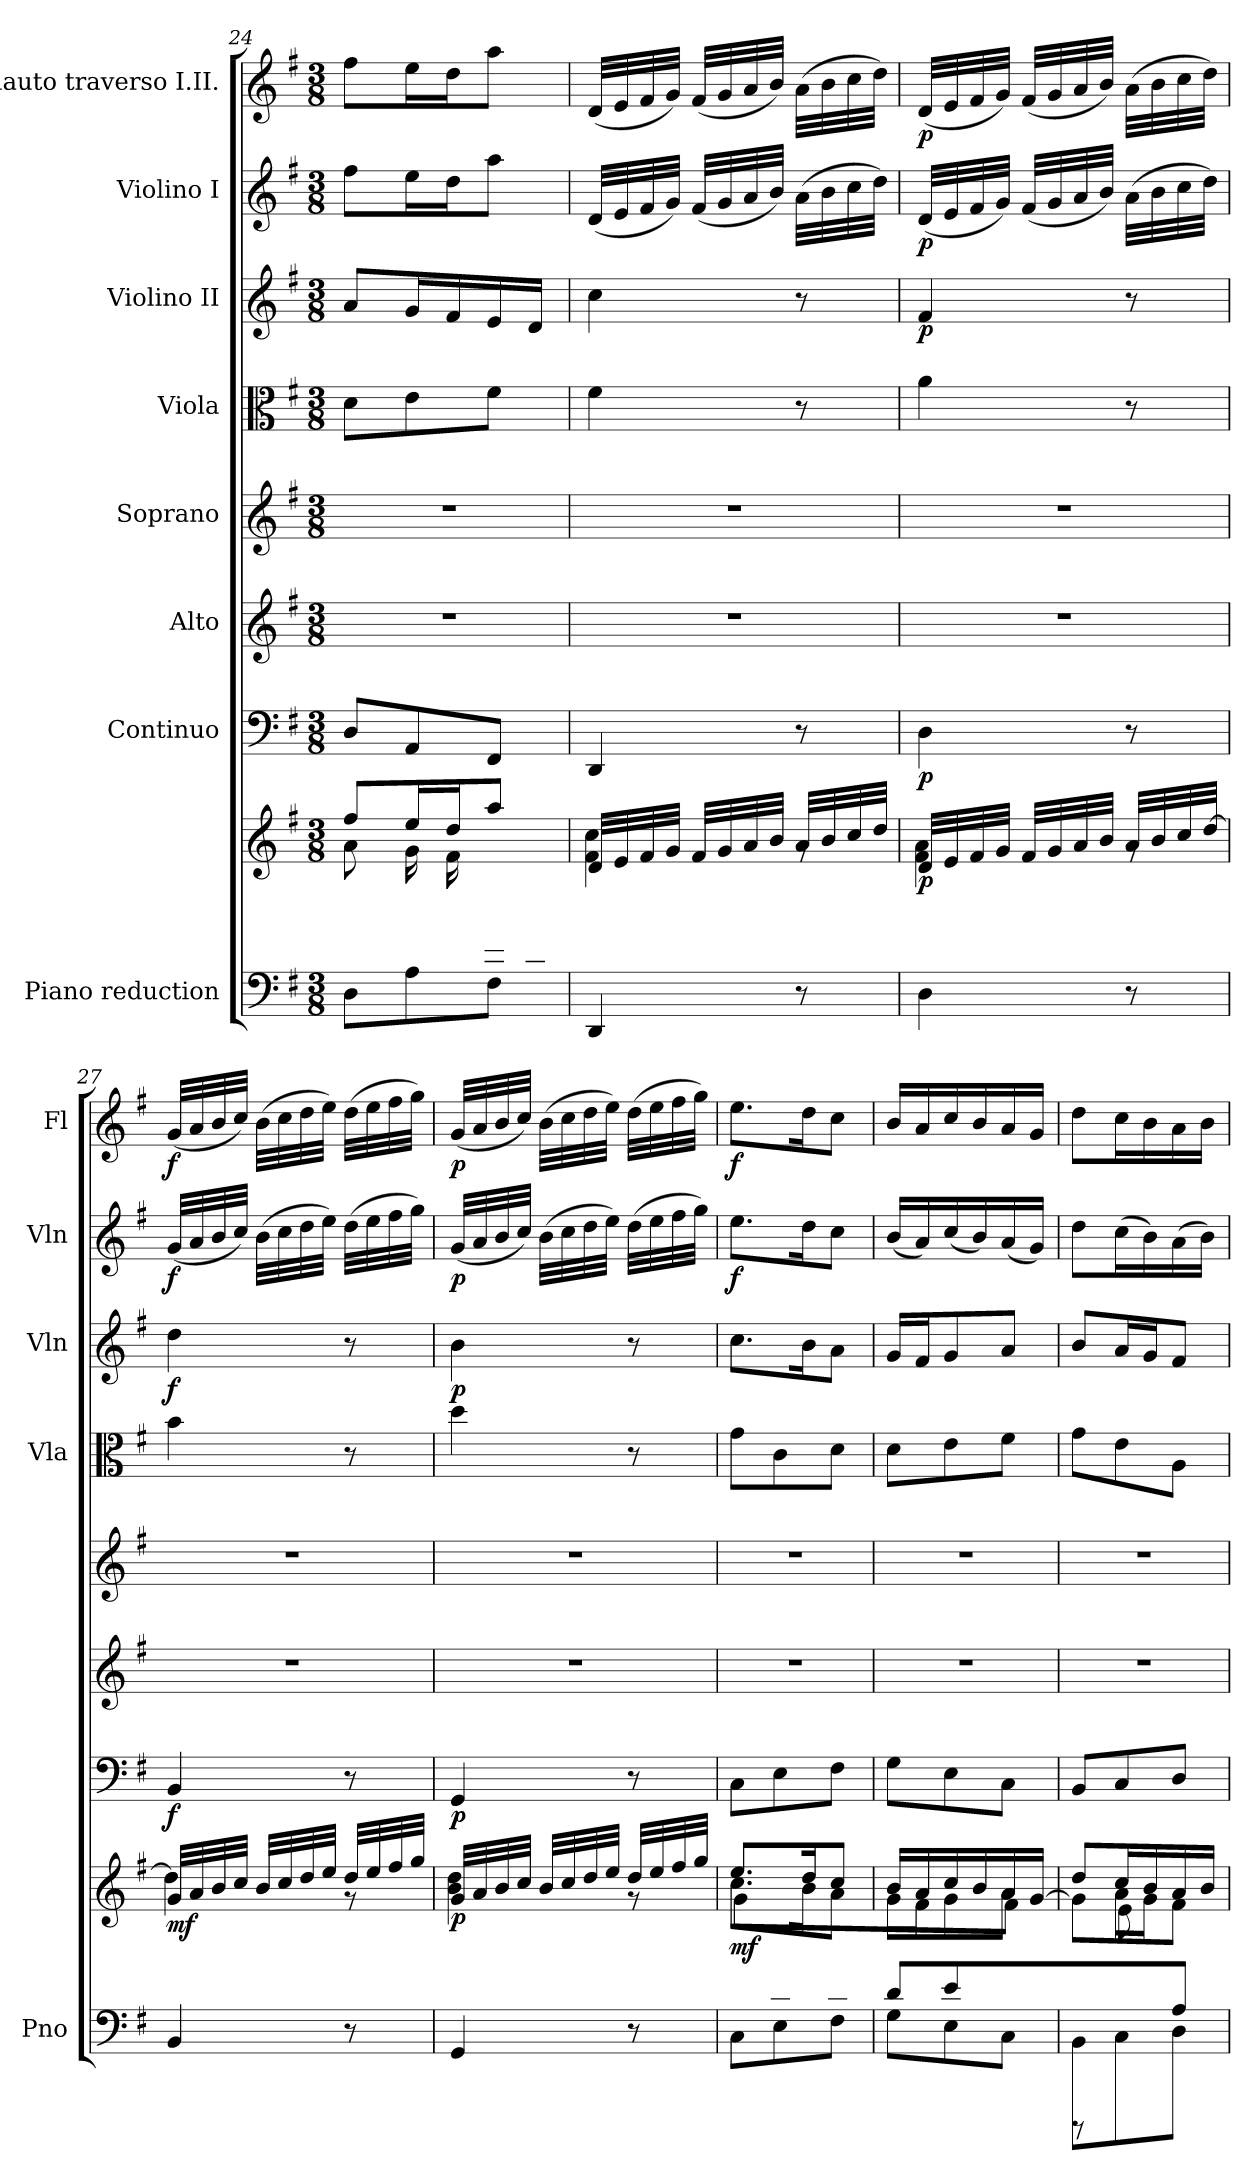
**kern	**kern	**dynam	**kern	**dynam	**kern	**kern	**kern	**dynam	**kern	**dynam	**kern	**dynam	**kern	**dynam
*part8	*part8	*part8	*part7	*part7	*part6	*part5	*part4	*part4	*part3	*part3	*part2	*part2	*part1	*part1
*staff9	*staff8	*staff8/9	*staff7	*staff7	*staff6	*staff5	*staff4	*staff4	*staff3	*staff3	*staff2	*staff2	*staff1	*staff1
*I"Piano reduction	*	*	*I"Continuo	*	*I"Alto	*I"Soprano	*I"Viola	*	*I"Violino II	*	*I"Violino I	*	*I"Flauto traverso I.II.	*
*I'Pno	*	*	*	*	*	*	*I'Vla	*	*I'Vln	*	*I'Vln	*	*I'Fl	*
*clefF4	*clefG2	*	*clefF4	*	*clefG2	*clefG2	*clefC3	*	*clefG2	*	*clefG2	*	*clefG2	*
*k[f#]	*k[f#]	*	*k[f#]	*	*k[f#]	*k[f#]	*k[f#]	*	*k[f#]	*	*k[f#]	*	*k[f#]	*
*M3/8	*M3/8	*	*M3/8	*	*M3/8	*M3/8	*M3/8	*	*M3/8	*	*M3/8	*	*M3/8	*
=24	=24	=24	=24	=24	=24	=24	=24	=24	=24	=24	=24	=24	=24	=24
*^	*^	*	*	*	*	*	*	*	*	*	*	*	*	*
4ryy	8D\L	8ff#/L	8a\L	.	8D/L	.	4.r	4.r	8d\L	.	8a/L	.	8ff#\L	.	8ff#\L	.
.	8A\	16ee/L	16g\L	.	8AA/	.	.	.	8e\	.	16g/L	.	16ee\L	.	16ee\L	.
.	.	16dd/J	16f#\	.	.	.	.	.	.	.	16f#/	.	16dd\J	.	16dd\J	.
16e/	8F#\J	8aa/J	8ryy	.	8FF#/J	.	.	.	8f#\J	.	16e/	.	8aa\J	.	8aa\J	.
16d/JJ	.	.	.	.	.	.	.	.	.	.	16d/JJ	.	.	.	.	.
*v	*v	*	*	*	*	*	*	*	*	*	*	*	*	*	*	*
!!LO:LB:g=z
=25	=25	=25	=25	=25	=25	=25	=25	=25	=25	=25	=25	=25	=25	=25	=25
4DD/	32d/LLL	4f#\ 4cc\	.	4DD/	.	4.r	4.r	4f#\	.	4cc\	.	(<32d/LLL	.	(<32d/LLL	.
.	32e/	.	.	.	.	.	.	.	.	.	.	32e/	.	32e/	.
.	32f#/	.	.	.	.	.	.	.	.	.	.	32f#/	.	32f#/	.
.	32g/JJJ	.	.	.	.	.	.	.	.	.	.	32g/JJJ)	.	32g/JJJ)	.
.	32f#/LLL	.	.	.	.	.	.	.	.	.	.	(<32f#/LLL	.	(<32f#/LLL	.
.	32g/	.	.	.	.	.	.	.	.	.	.	32g/	.	32g/	.
.	32a/	.	.	.	.	.	.	.	.	.	.	32a/	.	32a/	.
.	32b/JJJ	.	.	.	.	.	.	.	.	.	.	32b/JJJ)	.	32b/JJJ)	.
8r	32a/LLL	8rg	.	8r	.	.	.	8r	.	8r	.	(>32a\LLL	.	(>32a\LLL	.
.	32b/	.	.	.	.	.	.	.	.	.	.	32b\	.	32b\	.
.	32cc/	.	.	.	.	.	.	.	.	.	.	32cc\	.	32cc\	.
.	32dd/JJJ	.	.	.	.	.	.	.	.	.	.	32dd\JJJ)	.	32dd\JJJ)	.
=26	=26	=26	=26	=26	=26	=26	=26	=26	=26	=26	=26	=26	=26	=26	=26
!	!	!	!LO:DY:b	!	!LO:DY:b	!	!	!	!LO:DY:b	!	!	!	!	!	!
!	!	!	!	!	!	!	!	!	!LO:DY:n=1:b	!	!	!	!	!	!
!	!	!	!	!	!	!	!	!	!LO:DY:n=2:b	!	!LO:DY:b	!	!LO:DY:b	!	!LO:DY:b
4D\	32d/LLL	4f#\ 4a\	p	4D\	p	4.r	4.r	4a\	other-dynamics p other-dynamics	4f#/	p	(<32d/LLL	p	(<32d/LLL	p
.	32e/	.	.	.	.	.	.	.	.	.	.	32e/	.	32e/	.
.	32f#/	.	.	.	.	.	.	.	.	.	.	32f#/	.	32f#/	.
.	32g/JJJ	.	.	.	.	.	.	.	.	.	.	32g/JJJ)	.	32g/JJJ)	.
.	32f#/LLL	.	.	.	.	.	.	.	.	.	.	(<32f#/LLL	.	(<32f#/LLL	.
.	32g/	.	.	.	.	.	.	.	.	.	.	32g/	.	32g/	.
.	32a/	.	.	.	.	.	.	.	.	.	.	32a/	.	32a/	.
.	32b/JJJ	.	.	.	.	.	.	.	.	.	.	32b/JJJ)	.	32b/JJJ)	.
8r	32a/LLL	8rg	.	8r	.	.	.	8r	.	8r	.	(>32a\LLL	.	(>32a\LLL	.
.	32b/	.	.	.	.	.	.	.	.	.	.	32b\	.	32b\	.
.	32cc/	.	.	.	.	.	.	.	.	.	.	32cc\	.	32cc\	.
.	[32dd/JJJ	.	.	.	.	.	.	.	.	.	.	32dd\JJJ)	.	32dd\JJJ)	.
=27	=27	=27	=27	=27	=27	=27	=27	=27	=27	=27	=27	=27	=27	=27	=27
!	!	!	!LO:DY:b	!	!LO:DY:b	!	!	!	!LO:DY:b	!	!	!	!	!	!
!	!	!	!	!	!	!	!	!	!LO:DY:n=1:b	!	!	!	!	!	!
!	!	!	!	!	!	!	!	!	!LO:DY:n=2:b	!	!LO:DY:b	!	!LO:DY:b	!	!LO:DY:b
4BB/	32g/LLL	4dd\]	mf	4BB/	f	4.r	4.r	4b\	other-dynamics f other-dynamics	4dd\	f	(<32g/LLL	f	(<32g/LLL	f
.	32a/	.	.	.	.	.	.	.	.	.	.	32a/	.	32a/	.
.	32b/	.	.	.	.	.	.	.	.	.	.	32b/	.	32b/	.
.	32cc/JJJ	.	.	.	.	.	.	.	.	.	.	32cc/JJJ)	.	32cc/JJJ)	.
.	32b/LLL	.	.	.	.	.	.	.	.	.	.	(>32b\LLL	.	(>32b\LLL	.
.	32cc/	.	.	.	.	.	.	.	.	.	.	32cc\	.	32cc\	.
.	32dd/	.	.	.	.	.	.	.	.	.	.	32dd\	.	32dd\	.
.	32ee/JJJ	.	.	.	.	.	.	.	.	.	.	32ee\JJJ)	.	32ee\JJJ)	.
8r	32dd/LLL	8r	.	8r	.	.	.	8r	.	8r	.	(>32dd\LLL	.	(>32dd\LLL	.
.	32ee/	.	.	.	.	.	.	.	.	.	.	32ee\	.	32ee\	.
.	32ff#/	.	.	.	.	.	.	.	.	.	.	32ff#\	.	32ff#\	.
.	32gg/JJJ	.	.	.	.	.	.	.	.	.	.	32gg\JJJ)	.	32gg\JJJ)	.
=28	=28	=28	=28	=28	=28	=28	=28	=28	=28	=28	=28	=28	=28	=28	=28
!	!	!	!LO:DY:b	!	!LO:DY:b	!	!	!	!LO:DY:b	!	!	!	!	!	!
!	!	!	!	!	!	!	!	!	!LO:DY:n=1:b	!	!	!	!	!	!
!	!	!	!	!	!	!	!	!	!LO:DY:n=2:b	!	!LO:DY:b	!	!LO:DY:b	!	!LO:DY:b
4GG/	32g/LLL	4b\ 4dd\	p	4GG/	p	4.r	4.r	4dd\	other-dynamics p other-dynamics	4b\	p	(<32g/LLL	p	(<32g/LLL	p
.	32a/	.	.	.	.	.	.	.	.	.	.	32a/	.	32a/	.
.	32b/	.	.	.	.	.	.	.	.	.	.	32b/	.	32b/	.
.	32cc/JJJ	.	.	.	.	.	.	.	.	.	.	32cc/JJJ)	.	32cc/JJJ)	.
.	32b/LLL	.	.	.	.	.	.	.	.	.	.	(>32b\LLL	.	(>32b\LLL	.
.	32cc/	.	.	.	.	.	.	.	.	.	.	32cc\	.	32cc\	.
.	32dd/	.	.	.	.	.	.	.	.	.	.	32dd\	.	32dd\	.
.	32ee/JJJ	.	.	.	.	.	.	.	.	.	.	32ee\JJJ)	.	32ee\JJJ)	.
8r	32dd/LLL	8r	.	8r	.	.	.	8r	.	8r	.	(>32dd\LLL	.	(>32dd\LLL	.
.	32ee/	.	.	.	.	.	.	.	.	.	.	32ee\	.	32ee\	.
.	32ff#/	.	.	.	.	.	.	.	.	.	.	32ff#\	.	32ff#\	.
.	32gg/JJJ	.	.	.	.	.	.	.	.	.	.	32gg\JJJ)	.	32gg\JJJ)	.
=29	=29	=29	=29	=29	=29	=29	=29	=29	=29	=29	=29	=29	=29	=29	=29
*^	*	*^	*	*	*	*	*	*	*	*	*	*	*	*	*
!	!	!	!	!	!LO:DY:b	!	!LO:DY:b	!	!	!	!	!	!	!	!	!	!
!	!	!	!	!	!	!	!LO:DY:n=1:b	!	!	!	!	!	!	!	!	!	!
!	!	!	!	!	!	!	!LO:DY:n=2:b	!	!	!	!LO:DY:b	!	!	!	!	!	!
!	!	!	!	!	!	!	!	!	!	!	!LO:DY:n=1:b	!	!	!	!	!	!
!	!	!	!	!	!	!	!	!	!	!	!LO:DY:n=2:b	!	!LO:DY:b	!	!	!	!
!	!	!	!	!	!	!	!	!	!	!	!	!	!LO:DY:n=1:b	!	!	!	!
!	!	!	!	!	!	!	!	!	!	!	!	!	!LO:DY:n=2:b	!	!LO:DY:b	!	!LO:DY:b
8ryy	8C\L	8.ee/L	8.cc\L	8g\L	mf	8C\L	other-dynamics f other-dynamics	4.r	4.r	8g\L	other-dynamics f other-dynamics	8.cc\L	other-dynamics f other-dynamics	8.ee\L	f	8.ee\L	f
8c/	8E\	.	.	4ryy	.	8E\	.	.	.	8c\	.	.	.	.	.	.	.
.	.	16dd/K	16b\K	.	.	.	.	.	.	.	.	16b\K	.	16dd\K	.	16dd\K	.
8d/J	8F#\J	8cc/J	8a\J	.	.	8F#\J	.	.	.	8d\J	.	8a\J	.	8cc\J	.	8cc\J	.
=30	=30	=30	=30	=30	=30	=30	=30	=30	=30	=30	=30	=30	=30	=30	=30	=30	=30
8d/L	8G\L	16b/LL	16g\LL	4ryy	.	8G\L	.	4.r	4.r	8d\L	.	16g/LL	.	(<16b/LL	.	16b/LL	.
.	.	16a/	16f#\J	.	.	.	.	.	.	.	.	16f#/J	.	16a/)	.	16a/	.
8e/	8E\	16cc/	8g\	.	.	8E\	.	.	.	8e\	.	8g/	.	(<16cc/	.	16cc/	.
.	.	16b/	.	.	.	.	.	.	.	.	.	.	.	16b/)	.	16b/	.
8ryy	8C\J	16a/	8a\J	8f#\J	.	8C\J	.	.	.	8f#\J	.	8a/J	.	(<16a/	.	16a/	.
.	.	[16g/JJ	.	.	.	.	.	.	.	.	.	.	.	16g/JJ)	.	16g/JJ	.
!!LO:PB:g=z
=31	=31	=31	=31	=31	=31	=31	=31	=31	=31	=31	=31	=31	=31	=31	=31	=31	=31
8rGGGG	8BB\L	8dd/L	8g\L]	8ryy	.	8BB/L	.	4.r	4.r	8g\L	.	8b/L	.	8dd\L	.	8dd\L	.
8ryy	8C\	16cc/L	16a\L	8e\L	.	8C/	.	.	.	8e\	.	16a/L	.	(>16cc\L	.	16cc\L	.
.	.	16b/	16g\J	.	.	.	.	.	.	.	.	16g/J	.	16b\)	.	16b\	.
8A/J	8D\J	16a/	8f#\J	8ryy	.	8D/J	.	.	.	8A\J	.	8f#/J	.	(>16a\	.	16a\	.
.	.	16b/JJ	.	.	.	.	.	.	.	.	.	.	.	16b\JJ)	.	16b\JJ	.
*v	*v	*	*	*	*	*	*	*	*	*	*	*	*	*	*	*	*
*	*v	*v	*v	*	*	*	*	*	*	*	*	*	*	*	*	*
=	=	=	=	=	=	=	=	=	=	=	=	=	=	=
*-	*-	*-	*-	*-	*-	*-	*-	*-	*-	*-	*-	*-	*-	*-
